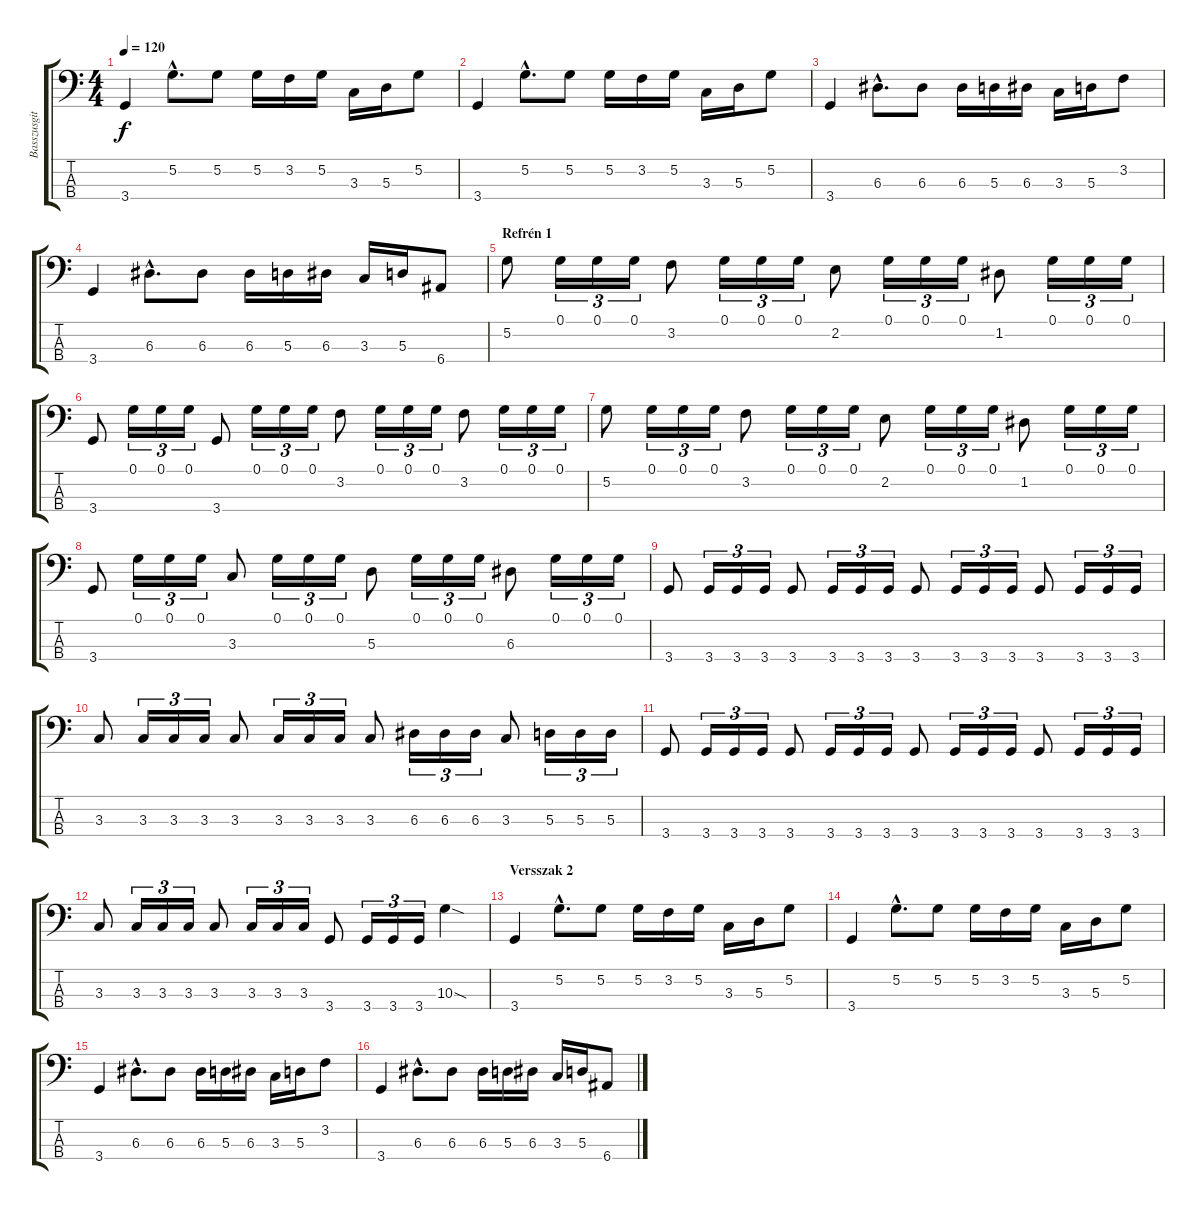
\track ("Basszusgitár" "Basszusgit") {instrument slapbass1}
\staff {score tabs}
\tuning (G2 D2 A1 E1) {hide}
\ts (4 4)
\tempo 120
\clef f4
\ks c
3.4.4{dy f} 5.2{hac}.8{d} 5.2.8 5.2.16 3.2.16 5.2.16 3.3.16 5.3.16 5.2.8 |
3.4.4 5.2{hac}.8{d} 5.2.8 5.2.16 3.2.16 5.2.16 3.3.16 5.3.16 5.2.8 |
3.4.4 6.3{hac}.8{d} 6.3.8 6.3.16 5.3.16 6.3.16 3.3.16 5.3.16 3.2.8 |
3.4.4 6.3{hac}.8{d} 6.3.8 6.3.16 5.3.16 6.3.16 3.3.16 5.3.16 6.4.8 |
\section ("" "Refrén 1")
5.2.8 0.1.16{tu (3 2)} 0.1.16{tu (3 2)} 0.1.16{tu (3 2)} 3.2.8 0.1.16{tu (3 2)} 0.1.16{tu (3 2)} 0.1.16{tu (3 2)} 2.2.8 0.1.16{tu (3 2)} 0.1.16{tu (3 2)} 0.1.16{tu (3 2)} 1.2.8 0.1.16{tu (3 2)} 0.1.16{tu (3 2)} 0.1.16{tu (3 2)} |
3.4.8 0.1.16{tu (3 2)} 0.1.16{tu (3 2)} 0.1.16{tu (3 2)} 3.4.8 0.1.16{tu (3 2)} 0.1.16{tu (3 2)} 0.1.16{tu (3 2)} 3.2.8 0.1.16{tu (3 2)} 0.1.16{tu (3 2)} 0.1.16{tu (3 2)} 3.2.8 0.1.16{tu (3 2)} 0.1.16{tu (3 2)} 0.1.16{tu (3 2)} |
5.2.8 0.1.16{tu (3 2)} 0.1.16{tu (3 2)} 0.1.16{tu (3 2)} 3.2.8 0.1.16{tu (3 2)} 0.1.16{tu (3 2)} 0.1.16{tu (3 2)} 2.2.8 0.1.16{tu (3 2)} 0.1.16{tu (3 2)} 0.1.16{tu (3 2)} 1.2.8 0.1.16{tu (3 2)} 0.1.16{tu (3 2)} 0.1.16{tu (3 2)} |
3.4.8 0.1.16{tu (3 2)} 0.1.16{tu (3 2)} 0.1.16{tu (3 2)} 3.3.8 0.1.16{tu (3 2)} 0.1.16{tu (3 2)} 0.1.16{tu (3 2)} 5.3.8 0.1.16{tu (3 2)} 0.1.16{tu (3 2)} 0.1.16{tu (3 2)} 6.3.8 0.1.16{tu (3 2)} 0.1.16{tu (3 2)} 0.1.16{tu (3 2)} |
3.4.8 3.4.16{tu (3 2)} 3.4.16{tu (3 2)} 3.4.16{tu (3 2)} 3.4.8 3.4.16{tu (3 2)} 3.4.16{tu (3 2)} 3.4.16{tu (3 2)} 3.4.8 3.4.16{tu (3 2)} 3.4.16{tu (3 2)} 3.4.16{tu (3 2)} 3.4.8 3.4.16{tu (3 2)} 3.4.16{tu (3 2)} 3.4.16{tu (3 2)} |
3.3.8 3.3.16{tu (3 2)} 3.3.16{tu (3 2)} 3.3.16{tu (3 2)} 3.3.8 3.3.16{tu (3 2)} 3.3.16{tu (3 2)} 3.3.16{tu (3 2)} 3.3.8 6.3.16{tu (3 2)} 6.3.16{tu (3 2)} 6.3.16{tu (3 2)} 3.3.8 5.3.16{tu (3 2)} 5.3.16{tu (3 2)} 5.3.16{tu (3 2)} |
3.4.8 3.4.16{tu (3 2)} 3.4.16{tu (3 2)} 3.4.16{tu (3 2)} 3.4.8 3.4.16{tu (3 2)} 3.4.16{tu (3 2)} 3.4.16{tu (3 2)} 3.4.8 3.4.16{tu (3 2)} 3.4.16{tu (3 2)} 3.4.16{tu (3 2)} 3.4.8 3.4.16{tu (3 2)} 3.4.16{tu (3 2)} 3.4.16{tu (3 2)} |
3.3.8 3.3.16{tu (3 2)} 3.3.16{tu (3 2)} 3.3.16{tu (3 2)} 3.3.8 3.3.16{tu (3 2)} 3.3.16{tu (3 2)} 3.3.16{tu (3 2)} 3.4.8 3.4.16{tu (3 2)} 3.4.16{tu (3 2)} 3.4.16{tu (3 2)} 10.3{sod}.4 |
\section ("" "Versszak 2")
3.4.4 5.2{hac}.8{d} 5.2.8 5.2.16 3.2.16 5.2.16 3.3.16 5.3.16 5.2.8 |
3.4.4 5.2{hac}.8{d} 5.2.8 5.2.16 3.2.16 5.2.16 3.3.16 5.3.16 5.2.8 |
3.4.4 6.3{hac}.8{d} 6.3.8 6.3.16 5.3.16 6.3.16 3.3.16 5.3.16 3.2.8 |
3.4.4 6.3{hac}.8{d} 6.3.8 6.3.16 5.3.16 6.3.16 3.3.16 5.3.16 6.4.8
